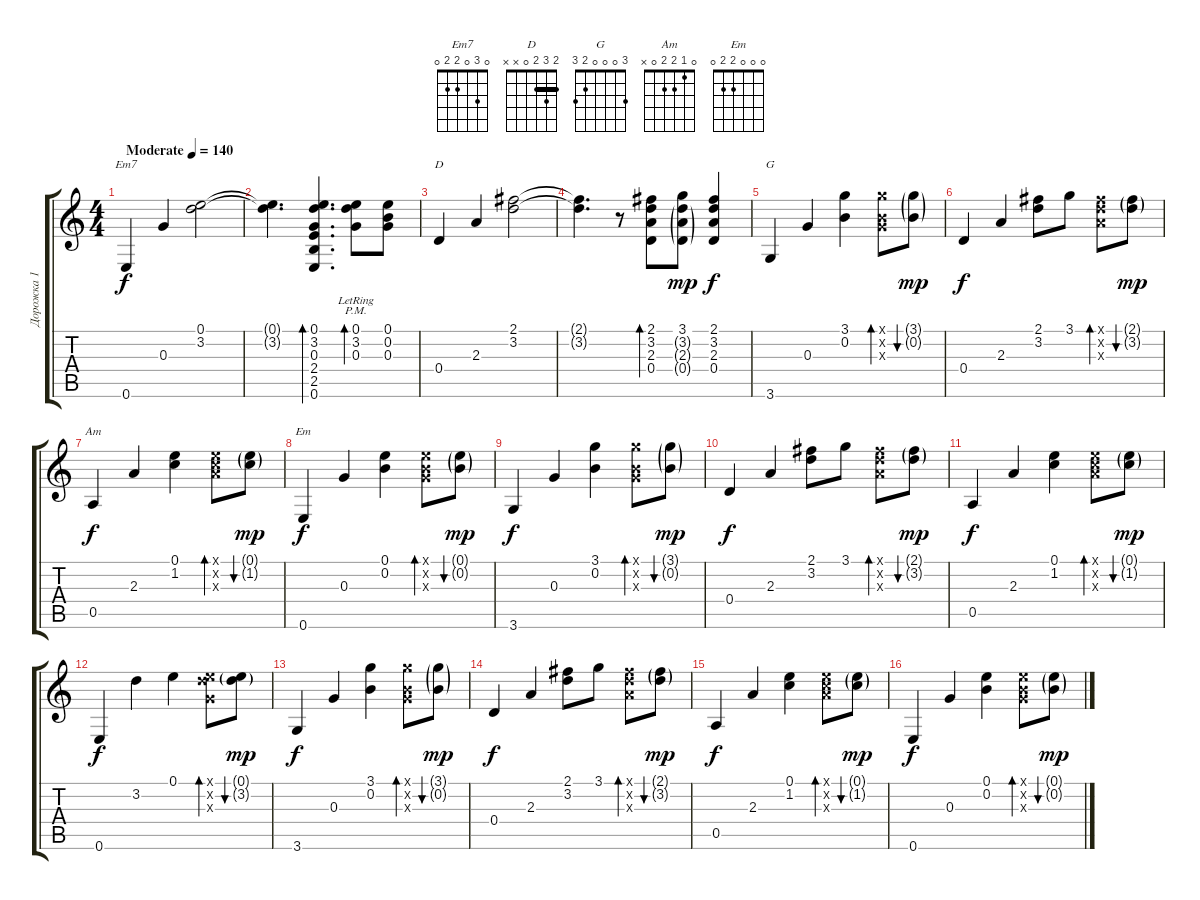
\track ("Дорожка 1" "Дорожка 1") {instrument acousticguitarsteel}
\staff {score tabs}
\tuning (E4 B3 G3 D3 A2 E2) {hide}
\chord ("Em7" 0 3 0 2 2 0)
\chord ("D" 2 3 2 0 x x) {barre 2}
\chord ("G" 3 0 0 0 2 3)
\chord ("Am" 0 1 2 2 0 x)
\chord ("Em" 0 0 0 2 2 0)
\ts (4 4)
\tempo (140 "Moderate")
\clef g2
\ks c
0.6.4{ch "Em7" dy f instrument acousticguitarsteel} 0.3.4 (0.1 3.2).2 |
(0.1{t} 3.2{t}).4{d} (0.1 3.2 0.3 2.4 2.5 0.6).4{d bd 480} (0.1{pm lr} 3.2{pm lr} 0.3{pm lr}).8{bd 120} (0.1 0.2 0.3).8 |
0.4.4{ch "D"} 2.3.4 (2.1 3.2).2 |
(2.1{t} 3.2{t}).4{d} r.8 (2.1 3.2 2.3 0.4).8{bd 240} (3.1 3.2{g} 2.3{g} 0.4{g}).8{dy mp} (2.1 3.2 2.3 0.4).4{dy f} |
3.6.4{ch "G"} 0.3.4 (3.1 0.2).4 (3.1{x} 0.2{x} 0.3{x}).8{bd 60} (3.1{g} 0.2{g}).8{bu 120 dy mp} |
0.4.4{dy f} 2.3.4 (2.1 3.2).8 3.1.8 (2.1{x} 3.2{x} 2.3{x}).8{bd 60} (2.1{g} 3.2{g}).8{bu 120 dy mp} |
0.5.4{ch "Am" dy f} 2.3.4 (0.1 1.2).4 (0.1{x} 1.2{x} 2.3{x}).8{bd 60} (0.1{g} 1.2{g}).8{bu 120 dy mp} |
0.6.4{ch "Em" dy f} 0.3.4 (0.1 0.2).4 (0.1{x} 0.2{x} 0.3{x}).8{bd 60} (0.1{g} 0.2{g}).8{bu 120 dy mp} |
3.6.4{dy f} 0.3.4 (3.1 0.2).4 (3.1{x} 0.2{x} 0.3{x}).8{bd 60} (3.1{g} 0.2{g}).8{bu 120 dy mp} |
0.4.4{dy f} 2.3.4 (2.1 3.2).8 3.1.8 (2.1{x} 3.2{x} 2.3{x}).8{bd 60} (2.1{g} 3.2{g}).8{bu 120 dy mp} |
0.5.4{dy f} 2.3.4 (0.1 1.2).4 (0.1{x} 1.2{x} 2.3{x}).8{bd 60} (0.1{g} 1.2{g}).8{bu 120 dy mp} |
0.6.4{dy f} 3.2.4 0.1.4 (0.1{x} 3.2{x} 0.3{x}).8{bd 60} (0.1{g} 3.2{g}).8{bu 120 dy mp} |
3.6.4{dy f} 0.3.4 (3.1 0.2).4 (3.1{x} 0.2{x} 0.3{x}).8{bd 60} (3.1{g} 0.2{g}).8{bu 120 dy mp} |
0.4.4{dy f} 2.3.4 (2.1 3.2).8 3.1.8 (2.1{x} 3.2{x} 2.3{x}).8{bd 60} (2.1{g} 3.2{g}).8{bu 120 dy mp} |
0.5.4{dy f} 2.3.4 (0.1 1.2).4 (0.1{x} 1.2{x} 2.3{x}).8{bd 60} (0.1{g} 1.2{g}).8{bu 120 dy mp} |
0.6.4{dy f} 0.3.4 (0.1 0.2).4 (0.1{x} 0.2{x} 0.3{x}).8{bd 60} (0.1{g} 0.2{g}).8{bu 120 dy mp}
